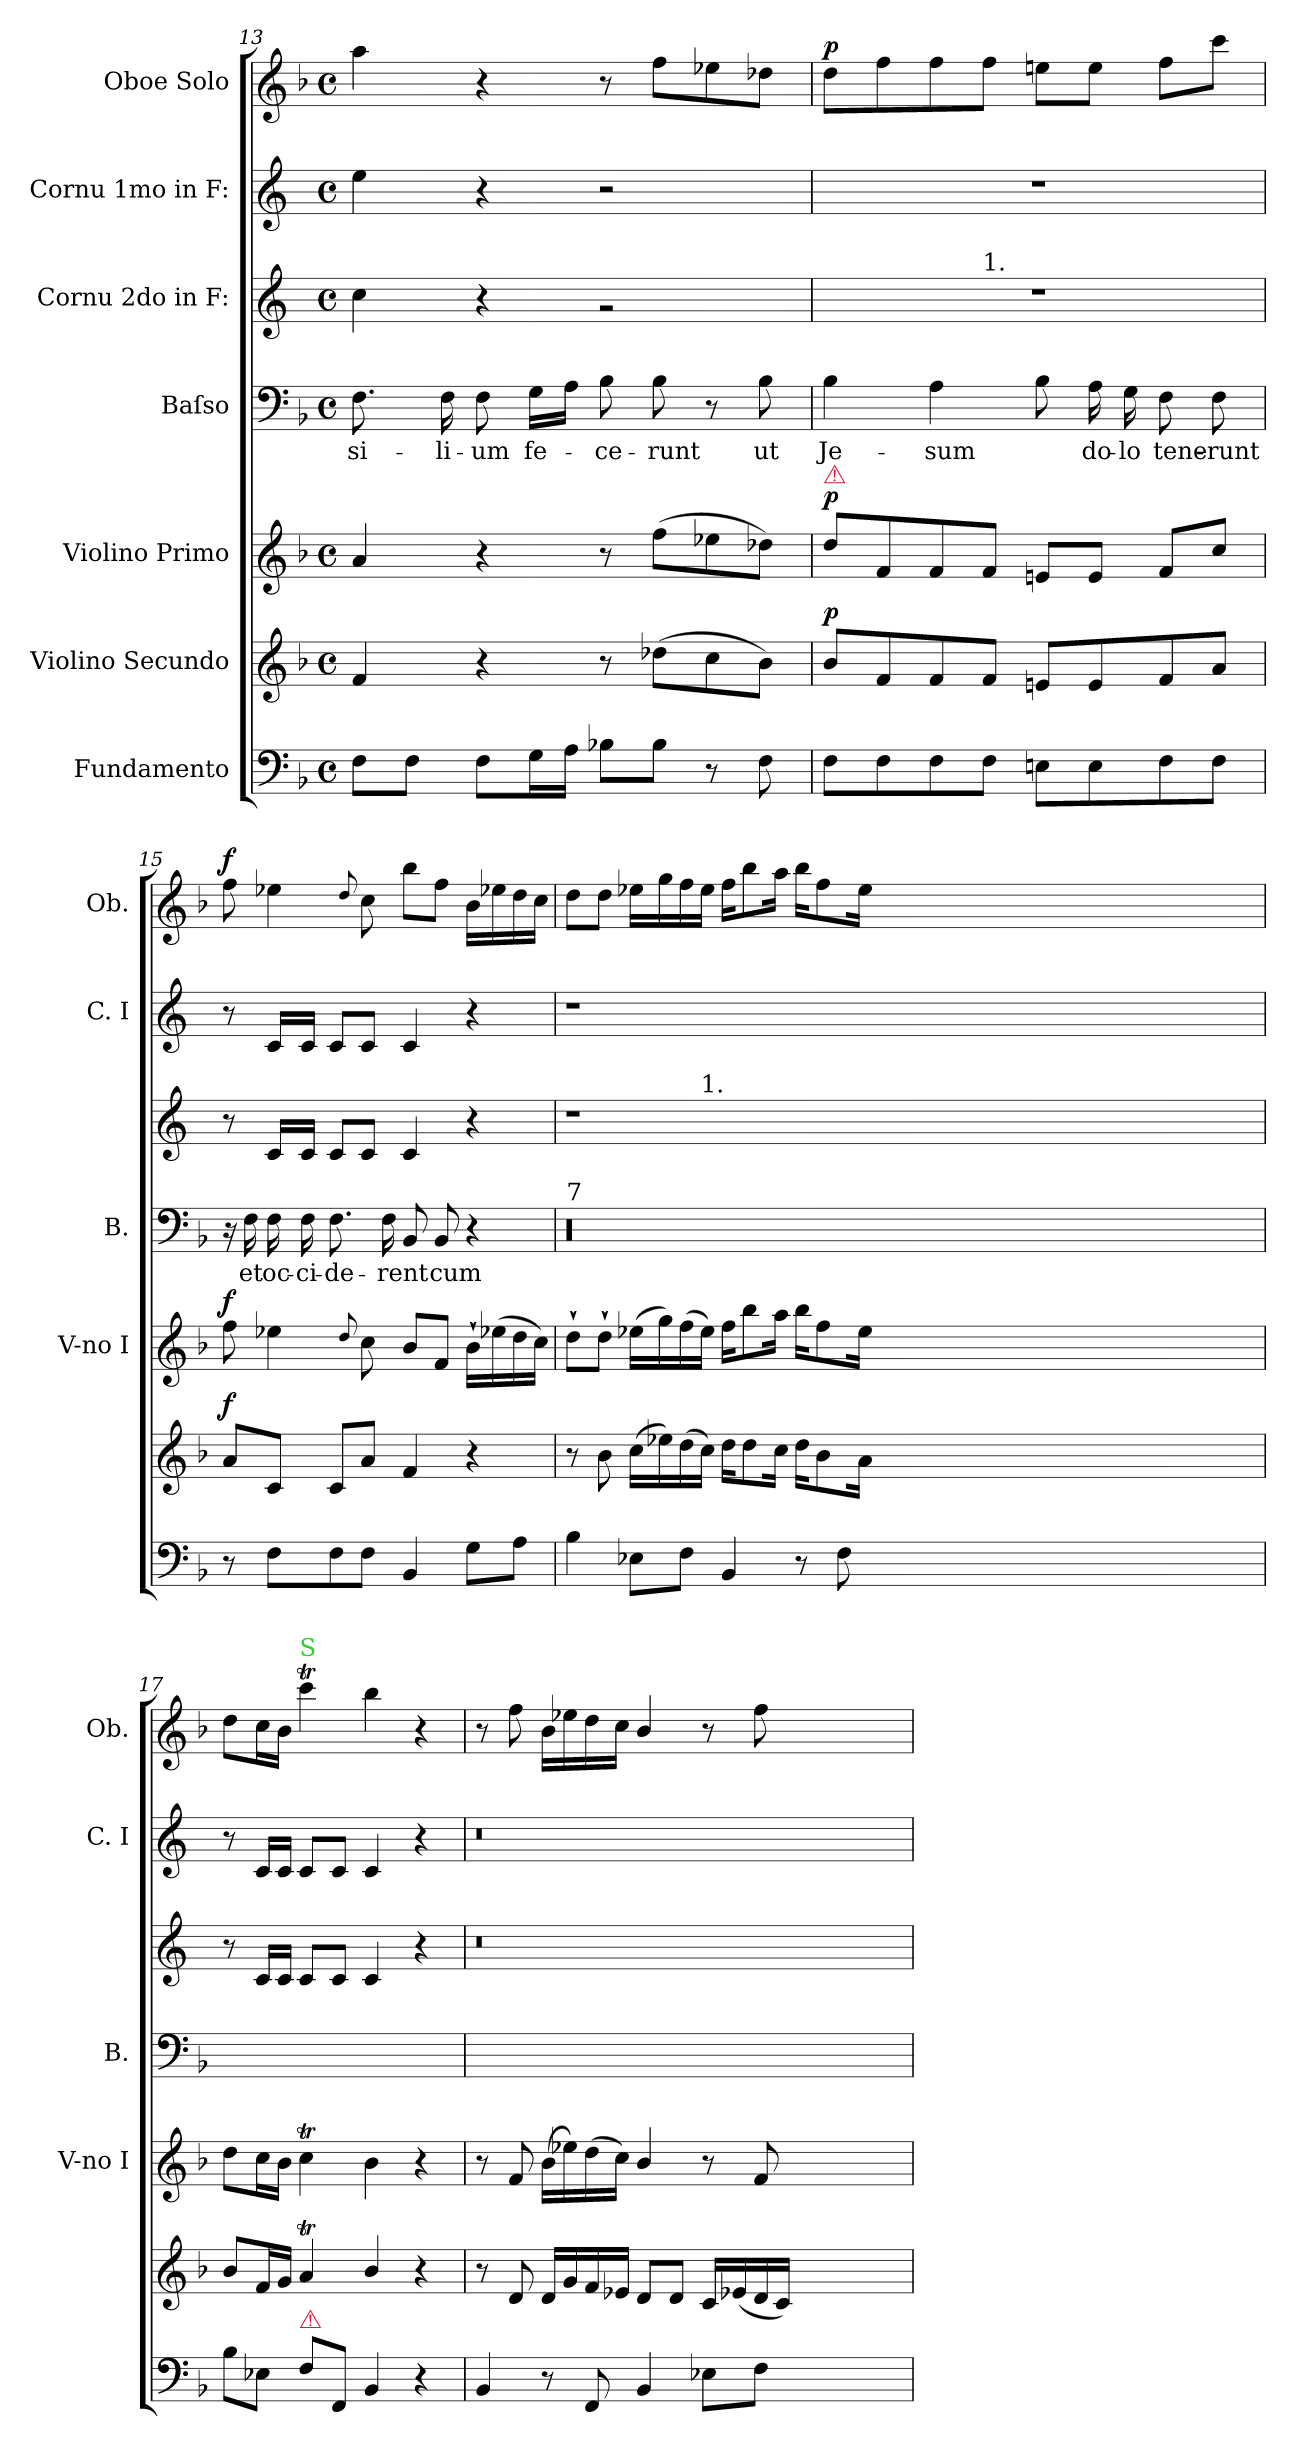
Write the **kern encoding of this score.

**kern	**kern	**dynam	**kern	**dynam	**kern	**text	**kern	**kern	**kern	**dynam
*part7	*part6	*part6	*part5	*part5	*part4	*part4	*part3	*part2	*part1	*part1
*staff7	*staff6	*staff6	*staff5	*staff5	*staff4	*staff4	*staff3	*staff2	*staff1	*staff1
*I"Fundamento	*I"Violino Secundo	*	*I"Violino Primo	*	*I"Baſso	*	*I"Cornu 2do in F:	*I"Cornu 1mo in F:	*I"Oboe Solo	*
*	*	*	*I'V-no I	*	*I'B.	*	*	*I'C. I	*I'Ob.	*
*clefF4	*clefG2	*	*clefG2	*	*clefF4	*	*clefG2	*clefG2	*clefG2	*
*	*	*	*	*	*	*	*ITrd4c7	*ITrd4c7	*	*
*k[b-]	*k[b-]	*	*k[b-]	*	*k[b-]	*	*k[b-]	*k[b-]	*k[b-]	*
*M4/4	*M4/4	*	*M4/4	*	*M4/4	*	*M4/4	*M4/4	*M4/4	*
*met(c)	*met(c)	*	*met(c)	*	*met(c)	*	*met(c)	*met(c)	*met(c)	*
=13	=13	=13	=13	=13	=13	=13	=13	=13	=13	=13
8F\L	4f/	.	4a/	.	8.F\	-si-	4f\	4a\	4aa\	.
8F\J	.	.	.	.	.	.	.	.	.	.
.	.	.	.	.	16F\	-li-	.	.	.	.
8F\L	4r	.	4r	.	8F\	-um	4r	4r	4r	.
16G\L	.	.	.	.	16G\LL	fe-	.	.	.	.
16A\JJ	.	.	.	.	16A\JJ	.	.	.	.	.
8B-X\L	8r	.	8r	.	8B-\	-ce-	2rg	2r	8r	.
8B-\J	(>8dd-X\L	.	(>8ff\L	.	8B-\	-runt	.	.	8ff\L	.
8r	8cc\	.	8ee-X\	.	8r	.	.	.	8ee-X\	.
8F\	8b-\J)	.	8dd-X\J)	.	8B-\	ut	.	.	8dd-X\J	.
=14	=14	=14	=14	=14	=14	=14	=14	=14	=14	=14
!	!	!	!LO:TX:a:color=crimson:t=⚠	!	!	!	!	!	!	!
!	!	!LO:DY:a	!	!LO:DY:a	!	!	!	!	!	!LO:DY:a
*	*	*	*	*	*	*	*^	*	*	*
8F\L	8b-/L	p	8dd\L	p	4B-\	Je-	1r	4.ryy	1r	8dd\L	p
8F\	8f/	.	8f/	.	.	.	.	.	.	8ff\	.
8F\	8f/	.	8f/	.	4A\	-sum	.	.	.	8ff\	.
!	!	!	!	!	!	!	!	!LO:TX:a:t=1.	!	!	!
8F\J	8f/J	.	8f/J	.	.	.	.	2ryy	.	8ff\J	.
8En\L	8en/L	.	8en/L	.	8B-\	.	.	.	.	8een\L	.
8E\	8e/	.	8e/J	.	16A\	do-	.	.	.	8ee\J	.
.	.	.	.	.	16G\	-lo	.	.	.	.	.
8F\	8f/	.	8f/L	.	8F\	tene-	.	.	.	8ff\L	.
8F\J	8a/J	.	8cc/J	.	8F\	-runt	.	8ryy	.	8ccc\J	.
=15	=15	=15	=15	=15	=15	=15	=15	=15	=15	=15	=15
!	!	!LO:DY:a	!	!LO:DY:a	!	!	!	!	!	!	!LO:DY:a
*	*	*	*	*	*	*	*v	*v	*	*	*
8r	8a/L	f	8ff\	f	16r	.	8r	8r	8ff\	f
.	.	.	.	.	16F\	et	.	.	.	.
8F\L	8c/J	.	4ee-X\	.	16F\	oc-	16F/LL	16F/LL	4ee-X\	.
.	.	.	.	.	16F\	-ci-	16F/JJ	16F/JJ	.	.
8F\	8c/L	.	.	.	8.F\	-de-	8F/L	8F/L	.	.
.	.	.	8qqdd/	.	.	.	.	.	8qqdd	.
8F\J	8a/J	.	8cc\	.	.	.	8F/J	8F/J	8cc\	.
.	.	.	.	.	16F\	-rent	.	.	.	.
4BB-/	4f/	.	8b-/L	.	8BB-/	.	4F/	4F/	8bb-\L	.
.	.	.	8f/J	.	8BB-/	cum	.	.	8ff\J	.
8G\L	4r	.	16b-`>\LL	.	4r	.	4r	4r	16b-\LL	.
.	.	.	(>16ee-X\	.	.	.	.	.	16ee-X\	.
8A\J	.	.	16dd\	.	.	.	.	.	16dd\	.
.	.	.	16cc\JJ)	.	.	.	.	.	16cc\JJ	.
=16	=16	=16	=16	=16	=16	=16	=16	=16	=16	=16
!	!	!	!	!	!LO:TX:a:t=7	!	!	!	!	!
*	*	*	*	*	*	*	*^	*	*	*
4B-\	8r	.	8dd`>\L	.	00r	.	1r	4..ryy	1r	8dd\L	.
.	8b-\	.	8dd`>\J	.	.	.	.	.	.	8dd\J	.
8E-X\L	(>16cc\LL	.	(>16ee-X\LL	.	.	.	.	.	.	16ee-X\LL	.
.	16ee-X\)	.	16gg\)	.	.	.	.	.	.	16gg\	.
8F\J	(>16dd\	.	(>16ff\	.	.	.	.	.	.	16ff\	.
!	!	!	!	!	!	!	!	!LO:TX:a:t=1.	!	!	!
.	16cc\JJ)	.	16ee-\JJ)	.	.	.	.	1ryy	.	16ee-\JJ	.
4BB-/	16dd\KL	.	16ff\KL	.	.	.	.	.	.	16ff\KL	.
.	8dd\	.	8bb-\	.	.	.	.	.	.	8bb-\	.
.	16cc\Jk	.	16aa\Jk	.	.	.	.	.	.	16aa\Jk	.
8r	16dd\KL	.	16bb-\KL	.	.	.	.	.	.	16bb-\KL	.
.	8b-\	.	8ff\	.	.	.	.	.	.	8ff\	.
8F\	.	.	.	.	.	.	.	.	.	.	.
.	16a\Jk	.	16ee-\Jk	.	.	.	.	.	.	16ee-\Jk	.
0.ryy	0.ryy	.	0.ryy	.	.	.	0.ryy	.	0.ryy	0.ryy	.
.	.	.	.	.	.	.	.	1ryy	.	.	.
.	.	.	.	.	.	.	.	1ryy	.	.	.
.	.	.	.	.	.	.	.	2ryy	.	.	.
.	.	.	.	.	.	.	.	16ryy	.	.	.
*	*	*	*	*	*	*	*v	*v	*	*	*
=17	=17	=17	=17	=17	=17	=17	=17	=17	=17	=17
8B-\L	8b-/L	.	8dd\L	.	1ryy	.	8r	8r	8dd\L	.
8E-X\J	16f/L	.	16cc\L	.	.	.	16F/LL	16F/LL	16cc\L	.
.	16g/JJ	.	16b-\JJ	.	.	.	16F/JJ	16F/JJ	16b-\JJ	.
!	!	!	!	!	!	!	!	!	!LO:TX:a:color=limegreen:t=S	!
!LO:TX:a:color=crimson:t=⚠	!	!	!	!	!	!	!	!	!	!
8F\L	4at/	.	4ccT\	.	.	.	8F/L	8F/L	4cccT\	.
8FF/J	.	.	.	.	.	.	8F/J	8F/J	.	.
4BB-/	4b-/	.	4b-\	.	.	.	4F/	4F/	4bb-\	.
4r	4r	.	4r	.	.	.	4r	4r	4r	.
=18	=18	=18	=18	=18	=18	=18	=18	=18	=18	=18
4BB-/	8r	.	8r	.	0ryy	.	0r	0r	8r	.
.	8d/	.	8f/	.	.	.	.	.	8ff\	.
8r	16d/LL	.	(>16b-\LL	.	.	.	.	.	16b-\LL	.
.	16g/	.	16ee-X\)	.	.	.	.	.	16ee-X\	.
8FF/	16f/	.	(>16dd\	.	.	.	.	.	16dd\	.
.	16e-X/JJ	.	16cc\JJ)	.	.	.	.	.	16cc\JJ	.
4BB-/	8d/L	.	4b-/	.	.	.	.	.	4b-/	.
.	8d/J	.	.	.	.	.	.	.	.	.
8E-X\L	16c/LL	.	8r	.	.	.	.	.	8r	.
.	(<16e-X/	.	.	.	.	.	.	.	.	.
8F\J	16d/	.	8f/	.	.	.	.	.	8ff\	.
.	16c/JJ)	.	.	.	.	.	.	.	.	.
1ryy	1ryy	.	1ryy	.	.	.	.	.	1ryy	.
=	=	=	=	=	=	=	=	=	=	=
*-	*-	*-	*-	*-	*-	*-	*-	*-	*-	*-
